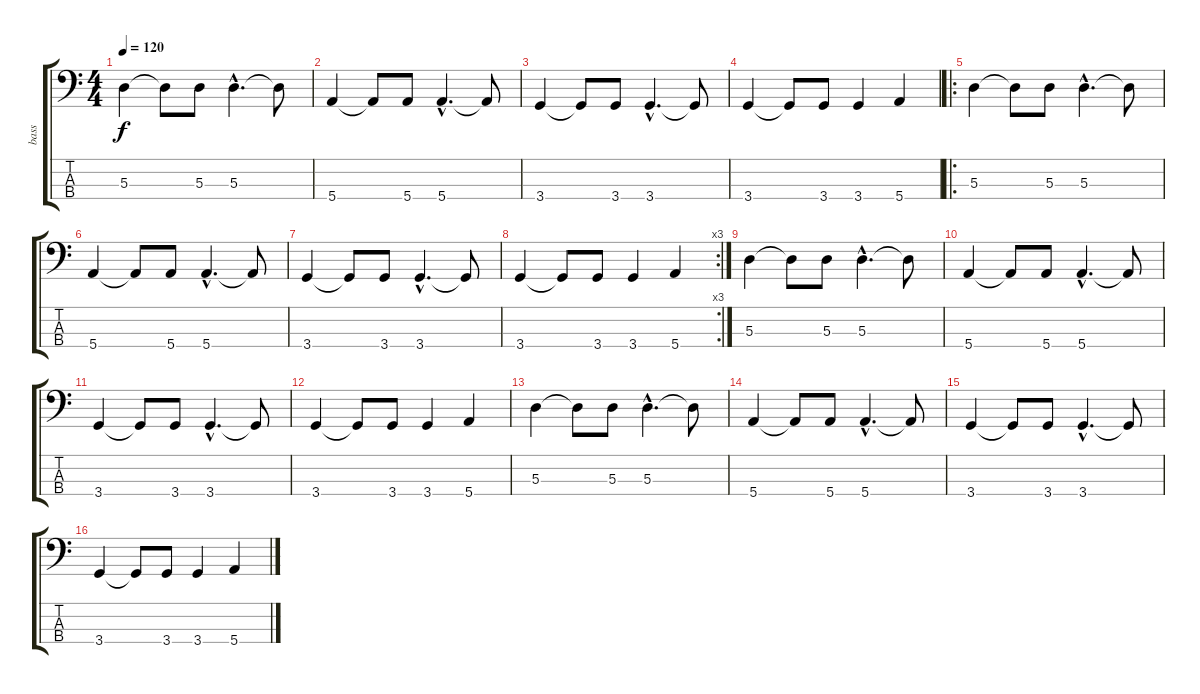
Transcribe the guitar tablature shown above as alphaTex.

\track ("bass" "bass") {instrument electricbasspick}
\staff {score tabs}
\tuning (G2 D2 A1 E1) {hide}
\ts (4 4)
\tempo 120
\clef f4
\ks c
5.3.4{dy f} 5.3{t}.8 5.3.8 5.3{hac}.4{d} 5.3{t}.8 |
5.4.4 5.4{t}.8 5.4.8 5.4{hac}.4{d} 5.4{t}.8 |
3.4.4 3.4{t}.8 3.4.8 3.4{hac}.4{d} 3.4{t}.8 |
3.4.4 3.4{t}.8 3.4.8 3.4.4 5.4.4 |
\ro
5.3.4 5.3{t}.8 5.3.8 5.3{hac}.4{d} 5.3{t}.8 |
5.4.4 5.4{t}.8 5.4.8 5.4{hac}.4{d} 5.4{t}.8 |
3.4.4 3.4{t}.8 3.4.8 3.4{hac}.4{d} 3.4{t}.8 |
\rc 3
3.4.4 3.4{t}.8 3.4.8 3.4.4 5.4.4 |
5.3.4 5.3{t}.8 5.3.8 5.3{hac}.4{d} 5.3{t}.8 |
5.4.4 5.4{t}.8 5.4.8 5.4{hac}.4{d} 5.4{t}.8 |
3.4.4 3.4{t}.8 3.4.8 3.4{hac}.4{d} 3.4{t}.8 |
3.4.4 3.4{t}.8 3.4.8 3.4.4 5.4.4 |
5.3.4 5.3{t}.8 5.3.8 5.3{hac}.4{d} 5.3{t}.8 |
5.4.4 5.4{t}.8 5.4.8 5.4{hac}.4{d} 5.4{t}.8 |
3.4.4 3.4{t}.8 3.4.8 3.4{hac}.4{d} 3.4{t}.8 |
3.4.4 3.4{t}.8 3.4.8 3.4.4 5.4.4
